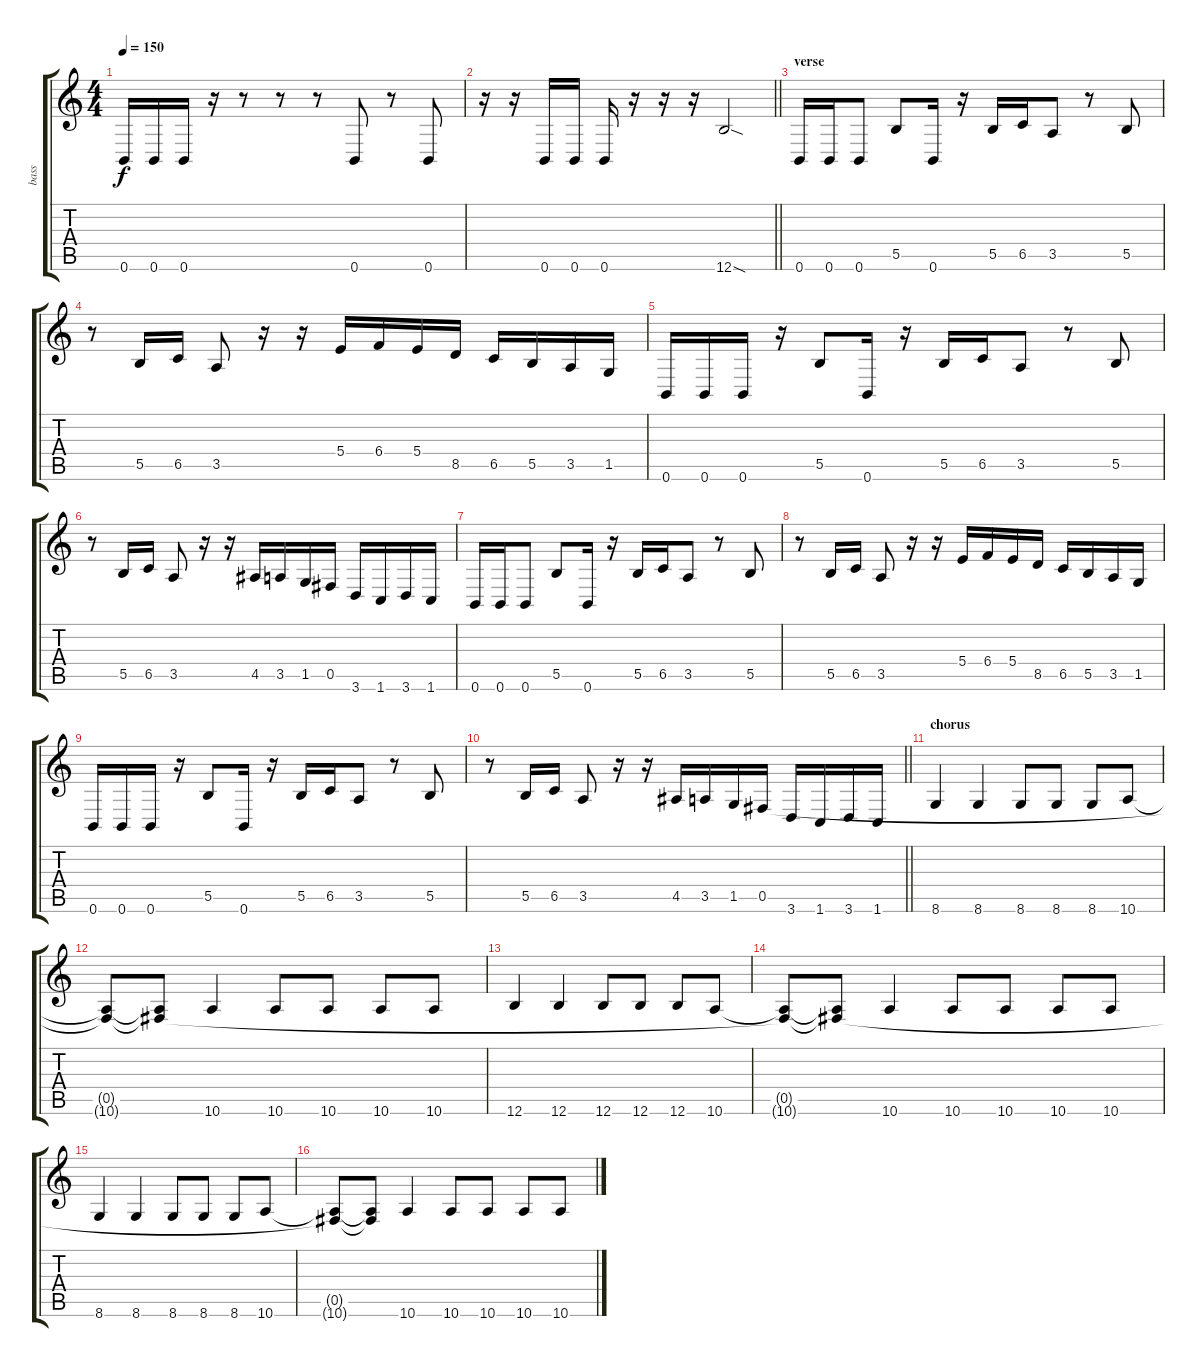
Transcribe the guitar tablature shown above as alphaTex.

\track ("bass" "bass") {instrument electricbassfinger}
\staff {score tabs}
\tuning (Db4 Ab3 E3 B2 Gb2 B1) {hide}
\ts (4 4)
\tempo 150
\clef g2
\ks c
0.6.16{dy f} 0.6.16 0.6.16 r.16 r.8 r.8 r.8 0.6.8 r.8 0.6.8 |
\barLineRight lightlight
r.16 r.16 0.6.16 0.6.16 0.6.16 r.16 r.16 r.16 12.6{sod}.2 |
\section ("" "verse")
0.6.16 0.6.16 0.6.8 5.5.8 0.6.16 r.16 5.5.16 6.5.16 3.5.8 r.8 5.5.8 |
r.8 5.5.16 6.5.16 3.5.8 r.16 r.16 5.4.16 6.4.16 5.4.16 8.5.16 6.5.16 5.5.16 3.5.16 1.5.16 |
0.6.16 0.6.16 0.6.16 r.16 5.5.8 0.6.16 r.16 5.5.16 6.5.16 3.5.8 r.8 5.5.8 |
r.8 5.5.16 6.5.16 3.5.8 r.16 r.16 4.5.16 3.5.16 1.5.16 0.5.16 3.6.16 1.6.16 3.6.16 1.6.16 |
0.6.16 0.6.16 0.6.8 5.5.8 0.6.16 r.16 5.5.16 6.5.16 3.5.8 r.8 5.5.8 |
r.8 5.5.16 6.5.16 3.5.8 r.16 r.16 5.4.16 6.4.16 5.4.16 8.5.16 6.5.16 5.5.16 3.5.16 1.5.16 |
0.6.16 0.6.16 0.6.16 r.16 5.5.8 0.6.16 r.16 5.5.16 6.5.16 3.5.8 r.8 5.5.8 |
\barLineRight lightlight
r.8 5.5.16 6.5.16 3.5.8 r.16 r.16 4.5.16 3.5.16 1.5.16 0.5.16 3.6.16 1.6.16 3.6.16 1.6.16 |
\section ("" "chorus")
8.6.4 8.6.4 8.6.8 8.6.8 8.6.8 10.6.8 |
(0.5{t} 10.6{t}).8 (0.5{t} 10.6{t}).8 10.6.4 10.6.8 10.6.8 10.6.8 10.6.8 |
12.6.4 12.6.4 12.6.8 12.6.8 12.6.8 10.6.8 |
(0.5{t} 10.6{t}).8 (0.5{t} 10.6{t}).8 10.6.4 10.6.8 10.6.8 10.6.8 10.6.8 |
8.6.4 8.6.4 8.6.8 8.6.8 8.6.8 10.6.8 |
(0.5{t} 10.6{t}).8 (0.5{t} 10.6{t}).8 10.6.4 10.6.8 10.6.8 10.6.8 10.6.8
